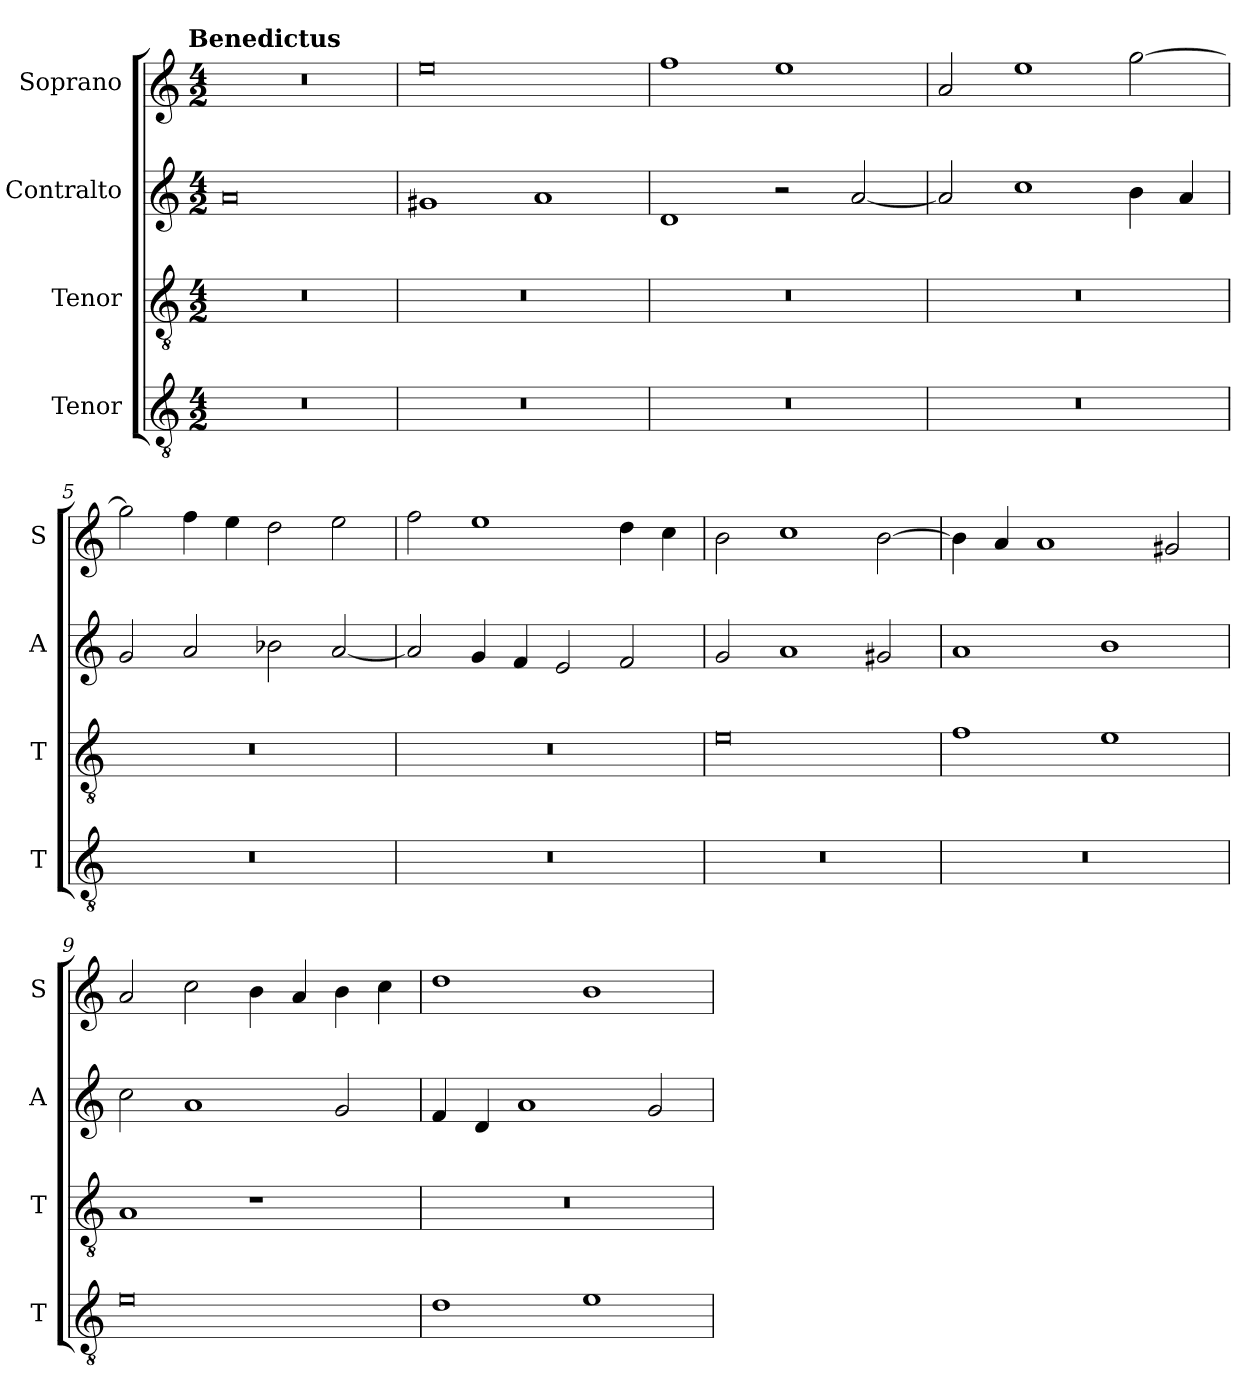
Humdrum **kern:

**kern	**kern	**kern	**kern
*part4	*part3	*part2	*part1
*staff4	*staff3	*staff2	*staff1
*I"Tenor	*I"Tenor	*I"Contralto	*I"Soprano
*I'T	*I'T	*I'A	*I'S
*clefGv2	*clefGv2	*clefG2	*clefG2
*k[]	*k[]	*k[]	*k[]
*A:aeo	*A:aeo	*A:aeo	*A:aeo
!!LO:TX:omd:t=Benedictus
*M4/2	*M4/2	*M4/2	*M4/2
=1	=1	=1	=1
0r	0r	0a	0r
=2	=2	=2	=2
0r	0r	1g#X	0ee
.	.	1a	.
=3	=3	=3	=3
0r	0r	1d	1ff
.	.	2r	1ee
.	.	[2a	.
=4	=4	=4	=4
0r	0r	2a]	2a
.	.	1cc	1ee
.	.	4b	[2gg
.	.	4a	.
=5	=5	=5	=5
0r	0r	2g	2gg]
.	.	2a	4ff
.	.	.	4ee
.	.	2b-X	2dd
.	.	[2a	2ee
=6	=6	=6	=6
0r	0r	2a]	2ff
.	.	4g	1ee
.	.	4f	.
.	.	2e	.
.	.	2f	4dd
.	.	.	4cc
=7	=7	=7	=7
0r	0e	2g	2b
.	.	1a	1cc
.	.	2g#X	[2b
=8	=8	=8	=8
0r	1f	1a	4b]
.	.	.	4a
.	.	.	1a
.	1e	1b	.
.	.	.	2g#X
=9	=9	=9	=9
0e	1A	2cc	2a
.	.	1a	2cc
.	1r	.	4b
.	.	.	4a
.	.	2g	4b
.	.	.	4cc
=10	=10	=10	=10
1d	0r	4f	1dd
.	.	4d	.
.	.	1a	.
1e	.	.	1b
.	.	2g	.
=	=	=	=
*-	*-	*-	*-
